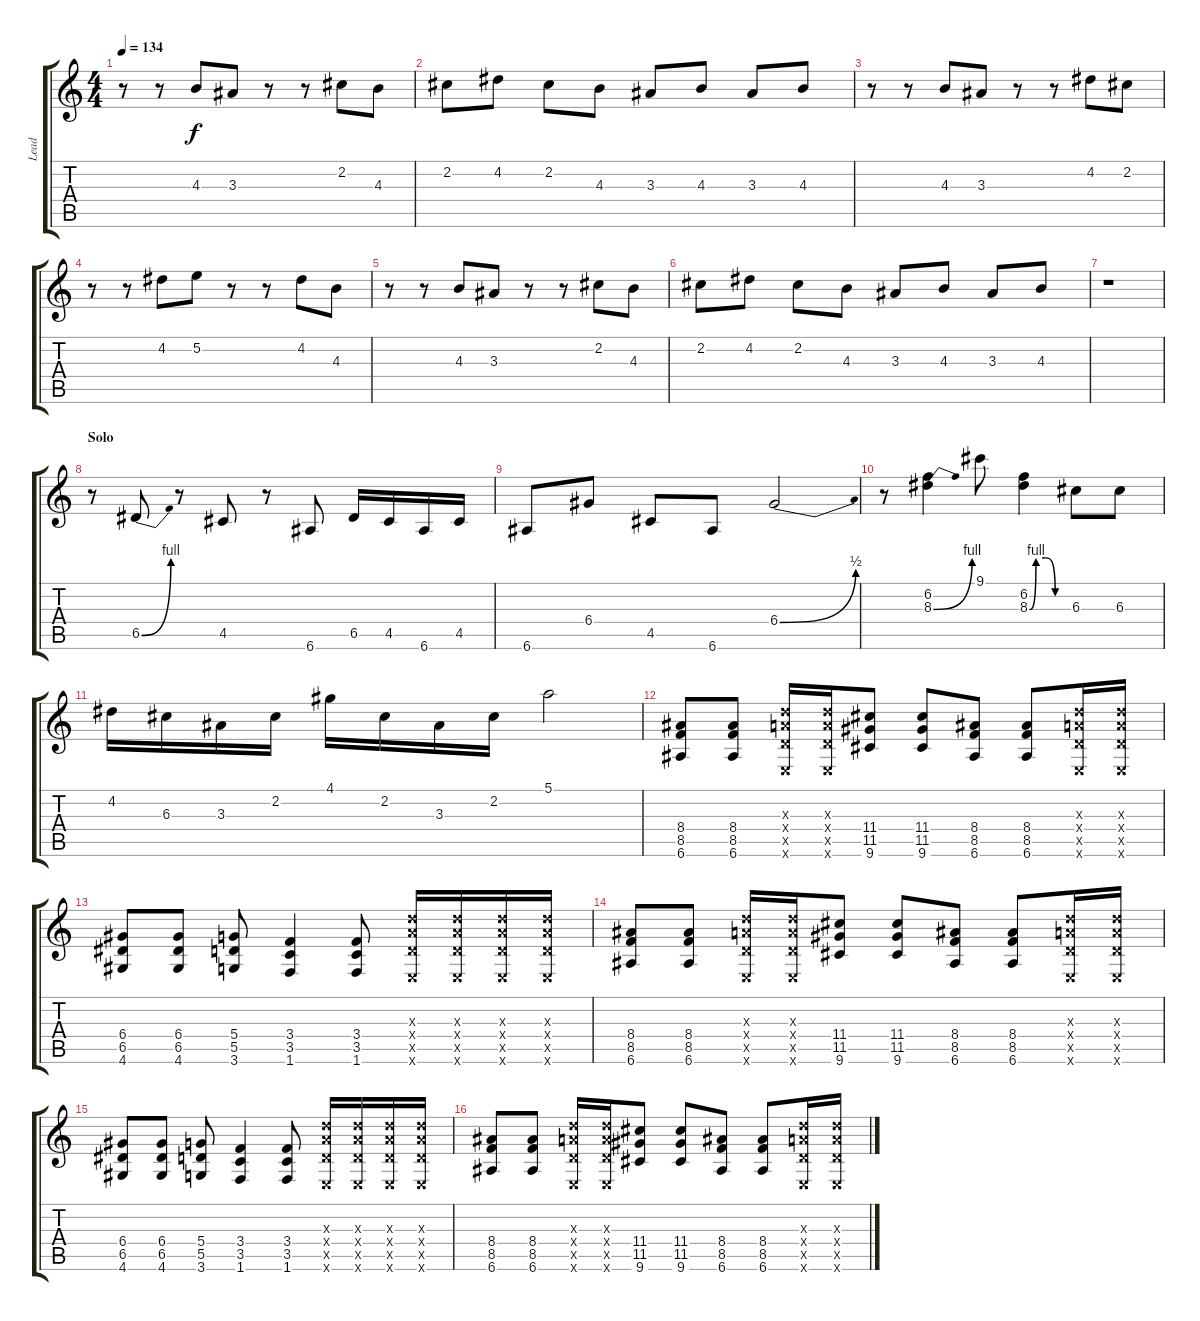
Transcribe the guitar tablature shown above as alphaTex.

\track ("Lead" "Lead") {instrument overdrivenguitar}
\staff {score tabs}
\tuning (E4 B3 G3 D3 A2 E2) {hide}
\ts (4 4)
\tempo 134
\clef g2
\ks c
r.8{dy f} r.8 4.3.8 3.3.8 r.8 r.8 2.2.8 4.3.8 |
2.2.8 4.2.8 2.2.8 4.3.8 3.3.8 4.3.8 3.3.8 4.3.8 |
r.8 r.8 4.3.8 3.3.8 r.8 r.8 4.2.8 2.2.8 |
r.8 r.8 4.2.8 5.2.8 r.8 r.8 4.2.8 4.3.8 |
r.8 r.8 4.3.8 3.3.8 r.8 r.8 2.2.8 4.3.8 |
2.2.8 4.2.8 2.2.8 4.3.8 3.3.8 4.3.8 3.3.8 4.3.8 |
r.1 |
\section ("" "Solo")
r.8 6.5{be (bend 0 0 60 4)}.8 r.8 4.5.8 r.8 6.6.8 6.5.16 4.5.16 6.6.16 4.5.16 |
6.6.8 6.4.8 4.5.8 6.6.8 6.4{be (bend 0 0 60 2)}.2 |
r.8 (6.2 8.3{be (bend 0 0 60 4)}).4 9.1.8 (6.2 8.3{be (custom 0 0 10 4 25 4 40 0 60 0)}).4 6.3.8 6.3.8 |
4.2.16 6.3.16 3.3.16 2.2.16 4.1.16 2.2.16 3.3.16 2.2.16 5.1.2 |
(8.4 8.5 6.6).8 (8.4 8.5 6.6).8 (7.3{x} 7.4{x} 5.5{x} 0.6{x}).16 (7.3{x} 7.4{x} 5.5{x} 0.6{x}).16 (11.4 11.5 9.6).8 (11.4 11.5 9.6).8 (8.4 8.5 6.6).8 (8.4 8.5 6.6).8 (7.3{x} 7.4{x} 5.5{x} 0.6{x}).16 (7.3{x} 7.4{x} 5.5{x} 0.6{x}).16 |
(6.4 6.5 4.6).8 (6.4 6.5 4.6).8 (5.4 5.5 3.6).8 (3.4 3.5 1.6).4 (3.4 3.5 1.6).8 (7.3{x} 7.4{x} 5.5{x} 0.6{x}).16 (7.3{x} 7.4{x} 5.5{x} 0.6{x}).16 (7.3{x} 7.4{x} 5.5{x} 0.6{x}).16 (7.3{x} 7.4{x} 5.5{x} 0.6{x}).16 |
(8.4 8.5 6.6).8 (8.4 8.5 6.6).8 (7.3{x} 7.4{x} 5.5{x} 0.6{x}).16 (7.3{x} 7.4{x} 5.5{x} 0.6{x}).16 (11.4 11.5 9.6).8 (11.4 11.5 9.6).8 (8.4 8.5 6.6).8 (8.4 8.5 6.6).8 (7.3{x} 7.4{x} 5.5{x} 0.6{x}).16 (7.3{x} 7.4{x} 5.5{x} 0.6{x}).16 |
(6.4 6.5 4.6).8 (6.4 6.5 4.6).8 (5.4 5.5 3.6).8 (3.4 3.5 1.6).4 (3.4 3.5 1.6).8 (7.3{x} 7.4{x} 5.5{x} 0.6{x}).16 (7.3{x} 7.4{x} 5.5{x} 0.6{x}).16 (7.3{x} 7.4{x} 5.5{x} 0.6{x}).16 (7.3{x} 7.4{x} 5.5{x} 0.6{x}).16 |
(8.4 8.5 6.6).8 (8.4 8.5 6.6).8 (7.3{x} 7.4{x} 5.5{x} 0.6{x}).16 (7.3{x} 7.4{x} 5.5{x} 0.6{x}).16 (11.4 11.5 9.6).8 (11.4 11.5 9.6).8 (8.4 8.5 6.6).8 (8.4 8.5 6.6).8 (7.3{x} 7.4{x} 5.5{x} 0.6{x}).16 (7.3{x} 7.4{x} 5.5{x} 0.6{x}).16
